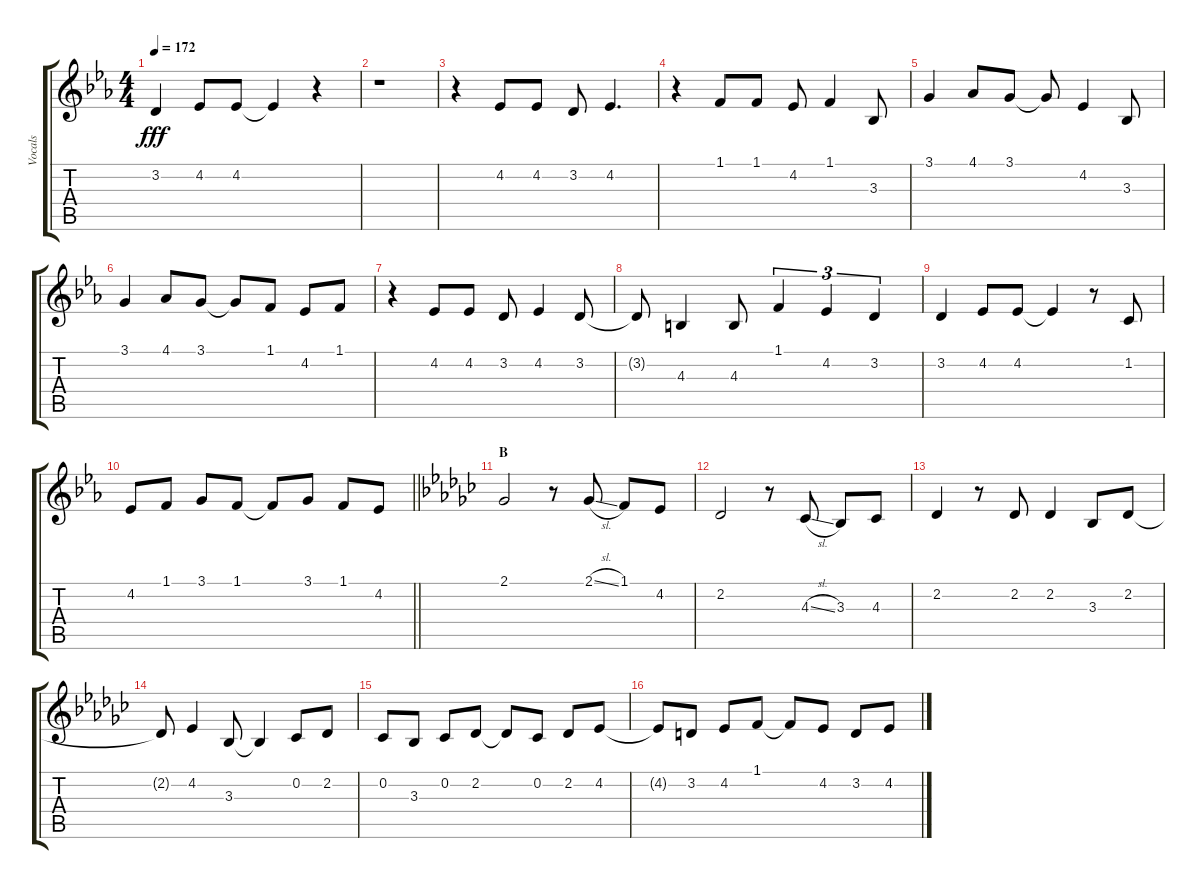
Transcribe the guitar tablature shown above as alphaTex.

\track ("Vocals" "Vocals") {instrument voiceoohs}
\staff {score tabs}
\tuning (E4 B3 G3 D3 A2 E2) {hide}
\ts (4 4)
\tempo 172
\clef g2
\ks eb
3.2.4{dy fff} 4.2.8 4.2.8 4.2{t}.4 r.4 |
r.1 |
r.4 4.2.8 4.2.8 3.2.8 4.2.4{d} |
r.4 1.1.8 1.1.8 4.2.8 1.1.4 3.3.8 |
3.1.4 4.1.8 3.1.8 3.1{t}.8 4.2.4 3.3.8 |
3.1.4 4.1.8 3.1.8 3.1{t}.8 1.1.8 4.2.8 1.1.8 |
r.4 4.2.8 4.2.8 3.2.8 4.2.4 3.2.8 |
3.2{t}.8 4.3.4 4.3.8 1.1.4{tu (3 2)} 4.2.4{tu (3 2)} 3.2.4{tu (3 2)} |
3.2.4 4.2.8 4.2.8 4.2{t}.4 r.8 1.2.8 |
\barLineRight lightlight
4.2.8 1.1.8 3.1.8 1.1.8 1.1{t}.8 3.1.8 1.1.8 4.2.8 |
\section ("" "B")
\ks gb
2.1.2 r.8 2.1{sl}.8 1.1.8 4.2.8 |
2.2.2 r.8 4.3{sl}.8 3.3.8 4.3.8 |
2.2.4 r.8 2.2.8 2.2.4 3.3.8 2.2.8 |
2.2{t}.8 4.2.4 3.3.8 3.3{t}.4 0.2.8 2.2.8 |
0.2.8 3.3.8 0.2.8 2.2.8 2.2{t}.8 0.2.8 2.2.8 4.2.8 |
4.2{t}.8 3.2.8 4.2.8 1.1.8 1.1{t}.8 4.2.8 3.2.8 4.2.8
